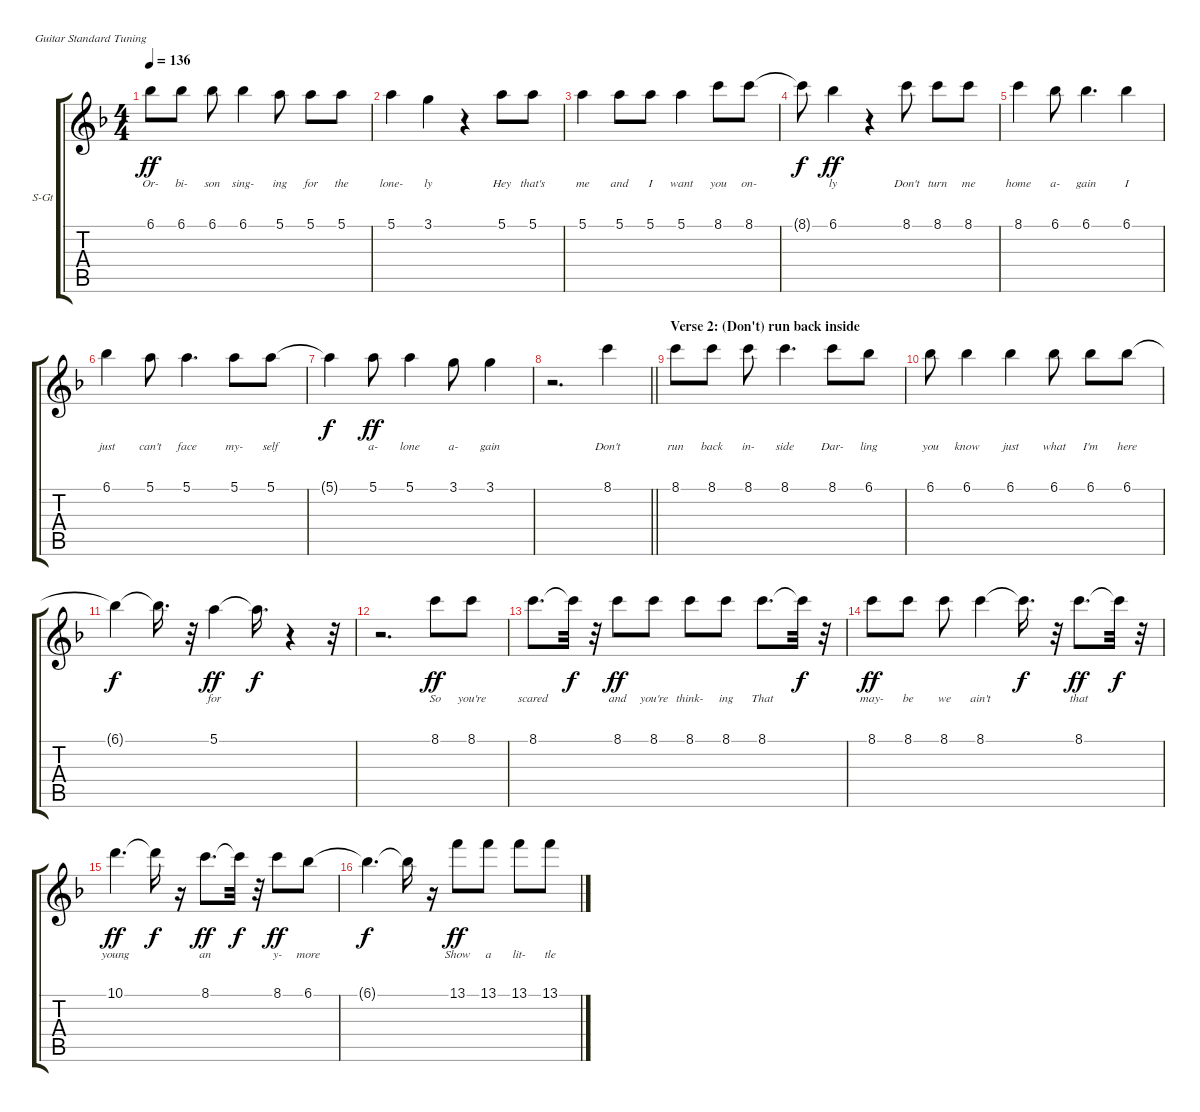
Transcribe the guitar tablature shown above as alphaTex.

\bracketExtendMode groupsimilarinstruments
\firstSystemTrackNameOrientation horizontal
\otherSystemsTrackNameOrientation horizontal
\track ("Vocals" "S-Gt") {instrument bassoon}
\staff {score tabs}
\tuning (E4 B3 G3 D3 A2 E2)
\displaytranspose 12
\ts (4 4)
\tempo 136
\clef g2
\ks f
6.1.8{lyrics (0 "Or-") lyrics (1 "") lyrics (2 "") lyrics (3 "") lyrics (4 "") dy ff} 6.1.8{lyrics (0 "bi-") lyrics (1 "") lyrics (2 "") lyrics (3 "") lyrics (4 "")} 6.1.8{lyrics (0 "son") lyrics (1 "") lyrics (2 "") lyrics (3 "") lyrics (4 "")} 6.1.4{lyrics (0 "sing-") lyrics (1 "") lyrics (2 "") lyrics (3 "") lyrics (4 "")} 5.1.8{lyrics (0 "ing") lyrics (1 "") lyrics (2 "") lyrics (3 "") lyrics (4 "")} 5.1.8{lyrics (0 "for") lyrics (1 "") lyrics (2 "") lyrics (3 "") lyrics (4 "")} 5.1.8{lyrics (0 "the") lyrics (1 "") lyrics (2 "") lyrics (3 "") lyrics (4 "")} |
5.1.4{lyrics (0 "lone-") lyrics (1 "") lyrics (2 "") lyrics (3 "") lyrics (4 "")} 3.1.4{lyrics (0 "ly") lyrics (1 "") lyrics (2 "") lyrics (3 "") lyrics (4 "")} r.4 5.1.8{lyrics (0 "Hey") lyrics (1 "") lyrics (2 "") lyrics (3 "") lyrics (4 "")} 5.1.8{lyrics (0 "that's") lyrics (1 "") lyrics (2 "") lyrics (3 "") lyrics (4 "")} |
5.1.4{lyrics (0 "me") lyrics (1 "") lyrics (2 "") lyrics (3 "") lyrics (4 "")} 5.1.8{lyrics (0 "and") lyrics (1 "") lyrics (2 "") lyrics (3 "") lyrics (4 "")} 5.1.8{lyrics (0 "I") lyrics (1 "") lyrics (2 "") lyrics (3 "") lyrics (4 "")} 5.1.4{lyrics (0 "want") lyrics (1 "") lyrics (2 "") lyrics (3 "") lyrics (4 "")} 8.1.8{lyrics (0 "you") lyrics (1 "") lyrics (2 "") lyrics (3 "") lyrics (4 "")} 8.1.8{lyrics (0 "on-") lyrics (1 "") lyrics (2 "") lyrics (3 "") lyrics (4 "")} |
8.1{t}.8{lyrics (0 "") lyrics (1 "") lyrics (2 "") lyrics (3 "") lyrics (4 "") dy f} 6.1.4{lyrics (0 "ly") lyrics (1 "") lyrics (2 "") lyrics (3 "") lyrics (4 "") dy ff} r.4 8.1.8{lyrics (0 "Don't") lyrics (1 "") lyrics (2 "") lyrics (3 "") lyrics (4 "")} 8.1.8{lyrics (0 "turn") lyrics (1 "") lyrics (2 "") lyrics (3 "") lyrics (4 "")} 8.1.8{lyrics (0 "me") lyrics (1 "") lyrics (2 "") lyrics (3 "") lyrics (4 "")} |
8.1.4{lyrics (0 "home") lyrics (1 "") lyrics (2 "") lyrics (3 "") lyrics (4 "")} 6.1.8{lyrics (0 "a-") lyrics (1 "") lyrics (2 "") lyrics (3 "") lyrics (4 "")} 6.1.4{d lyrics (0 "gain") lyrics (1 "") lyrics (2 "") lyrics (3 "") lyrics (4 "")} 6.1.4{lyrics (0 "I") lyrics (1 "") lyrics (2 "") lyrics (3 "") lyrics (4 "")} |
6.1.4{lyrics (0 "just") lyrics (1 "") lyrics (2 "") lyrics (3 "") lyrics (4 "")} 5.1.8{lyrics (0 "can't") lyrics (1 "") lyrics (2 "") lyrics (3 "") lyrics (4 "")} 5.1.4{d lyrics (0 "face") lyrics (1 "") lyrics (2 "") lyrics (3 "") lyrics (4 "")} 5.1.8{lyrics (0 "my-") lyrics (1 "") lyrics (2 "") lyrics (3 "") lyrics (4 "")} 5.1.8{lyrics (0 "self") lyrics (1 "") lyrics (2 "") lyrics (3 "") lyrics (4 "")} |
5.1{t}.4{lyrics (0 "") lyrics (1 "") lyrics (2 "") lyrics (3 "") lyrics (4 "") dy f} 5.1.8{lyrics (0 "a-") lyrics (1 "") lyrics (2 "") lyrics (3 "") lyrics (4 "") dy ff} 5.1.4{lyrics (0 "lone") lyrics (1 "") lyrics (2 "") lyrics (3 "") lyrics (4 "")} 3.1.8{lyrics (0 "a-") lyrics (1 "") lyrics (2 "") lyrics (3 "") lyrics (4 "")} 3.1.4{lyrics (0 "gain") lyrics (1 "") lyrics (2 "") lyrics (3 "") lyrics (4 "")} |
\barLineRight lightlight
r.2{d} 8.1.4{lyrics (0 "Don't") lyrics (1 "") lyrics (2 "") lyrics (3 "") lyrics (4 "")} |
\section ("" "Verse 2: (Don't) run back inside")
8.1.8{lyrics (0 "run") lyrics (1 "") lyrics (2 "") lyrics (3 "") lyrics (4 "")} 8.1.8{lyrics (0 "back") lyrics (1 "") lyrics (2 "") lyrics (3 "") lyrics (4 "")} 8.1.8{lyrics (0 "in-") lyrics (1 "") lyrics (2 "") lyrics (3 "") lyrics (4 "")} 8.1.4{d lyrics (0 "side") lyrics (1 "") lyrics (2 "") lyrics (3 "") lyrics (4 "")} 8.1.8{lyrics (0 "Dar-") lyrics (1 "") lyrics (2 "") lyrics (3 "") lyrics (4 "")} 6.1.8{lyrics (0 "ling") lyrics (1 "") lyrics (2 "") lyrics (3 "") lyrics (4 "")} |
6.1.8{lyrics (0 "you") lyrics (1 "") lyrics (2 "") lyrics (3 "") lyrics (4 "")} 6.1.4{lyrics (0 "know") lyrics (1 "") lyrics (2 "") lyrics (3 "") lyrics (4 "")} 6.1.4{lyrics (0 "just") lyrics (1 "") lyrics (2 "") lyrics (3 "") lyrics (4 "")} 6.1.8{lyrics (0 "what") lyrics (1 "") lyrics (2 "") lyrics (3 "") lyrics (4 "")} 6.1.8{lyrics (0 "I'm") lyrics (1 "") lyrics (2 "") lyrics (3 "") lyrics (4 "")} 6.1.8{lyrics (0 "here") lyrics (1 "") lyrics (2 "") lyrics (3 "") lyrics (4 "")} |
6.1{t}.4{lyrics (0 "") lyrics (1 "") lyrics (2 "") lyrics (3 "") lyrics (4 "") dy f} 6.1{t}.16{d lyrics (0 "") lyrics (1 "") lyrics (2 "") lyrics (3 "") lyrics (4 "")} r.32 5.1.4{lyrics (0 "for") lyrics (1 "") lyrics (2 "") lyrics (3 "") lyrics (4 "") dy ff} 5.1{t}.16{d lyrics (0 "") lyrics (1 "") lyrics (2 "") lyrics (3 "") lyrics (4 "") dy f} r.4 r.32 |
r.2{d} 8.1.8{lyrics (0 "So") lyrics (1 "") lyrics (2 "") lyrics (3 "") lyrics (4 "") dy ff} 8.1.8{lyrics (0 "you're") lyrics (1 "") lyrics (2 "") lyrics (3 "") lyrics (4 "")} |
8.1.8{d lyrics (0 "scared") lyrics (1 "") lyrics (2 "") lyrics (3 "") lyrics (4 "")} 8.1{t}.32{lyrics (0 "") lyrics (1 "") lyrics (2 "") lyrics (3 "") lyrics (4 "") dy f} r.32 8.1.8{lyrics (0 "and") lyrics (1 "") lyrics (2 "") lyrics (3 "") lyrics (4 "") dy ff} 8.1.8{lyrics (0 "you're") lyrics (1 "") lyrics (2 "") lyrics (3 "") lyrics (4 "")} 8.1.8{lyrics (0 "think-") lyrics (1 "") lyrics (2 "") lyrics (3 "") lyrics (4 "")} 8.1.8{lyrics (0 "ing") lyrics (1 "") lyrics (2 "") lyrics (3 "") lyrics (4 "")} 8.1.8{d lyrics (0 "That") lyrics (1 "") lyrics (2 "") lyrics (3 "") lyrics (4 "")} 8.1{t}.32{lyrics (0 "") lyrics (1 "") lyrics (2 "") lyrics (3 "") lyrics (4 "") dy f} r.32 |
8.1.8{lyrics (0 "may-") lyrics (1 "") lyrics (2 "") lyrics (3 "") lyrics (4 "") dy ff} 8.1.8{lyrics (0 "be") lyrics (1 "") lyrics (2 "") lyrics (3 "") lyrics (4 "")} 8.1.8{lyrics (0 "we") lyrics (1 "") lyrics (2 "") lyrics (3 "") lyrics (4 "")} 8.1.4{lyrics (0 "ain't") lyrics (1 "") lyrics (2 "") lyrics (3 "") lyrics (4 "")} 8.1{t}.16{d lyrics (0 "") lyrics (1 "") lyrics (2 "") lyrics (3 "") lyrics (4 "") dy f} r.32 8.1.8{d lyrics (0 "that") lyrics (1 "") lyrics (2 "") lyrics (3 "") lyrics (4 "") dy ff} 8.1{t}.32{lyrics (0 "") lyrics (1 "") lyrics (2 "") lyrics (3 "") lyrics (4 "") dy f} r.32 |
10.1.4{d lyrics (0 "young") lyrics (1 "") lyrics (2 "") lyrics (3 "") lyrics (4 "") dy ff} 10.1{t}.16{lyrics (0 "") lyrics (1 "") lyrics (2 "") lyrics (3 "") lyrics (4 "") dy f} r.16 8.1.8{d lyrics (0 "an") lyrics (1 "") lyrics (2 "") lyrics (3 "") lyrics (4 "") dy ff} 8.1{t}.32{lyrics (0 "") lyrics (1 "") lyrics (2 "") lyrics (3 "") lyrics (4 "") dy f} r.32 8.1.8{lyrics (0 "y-") lyrics (1 "") lyrics (2 "") lyrics (3 "") lyrics (4 "") dy ff} 6.1.8{lyrics (0 "more") lyrics (1 "") lyrics (2 "") lyrics (3 "") lyrics (4 "")} |
6.1{t}.4{d lyrics (0 "") lyrics (1 "") lyrics (2 "") lyrics (3 "") lyrics (4 "") dy f} 6.1{t}.16{lyrics (0 "") lyrics (1 "") lyrics (2 "") lyrics (3 "") lyrics (4 "")} r.16 13.1.8{lyrics (0 "Show") lyrics (1 "") lyrics (2 "") lyrics (3 "") lyrics (4 "") dy ff} 13.1.8{lyrics (0 "a") lyrics (1 "") lyrics (2 "") lyrics (3 "") lyrics (4 "")} 13.1.8{lyrics (0 "lit-") lyrics (1 "") lyrics (2 "") lyrics (3 "") lyrics (4 "")} 13.1.8{lyrics (0 "tle") lyrics (1 "") lyrics (2 "") lyrics (3 "") lyrics (4 "")}
